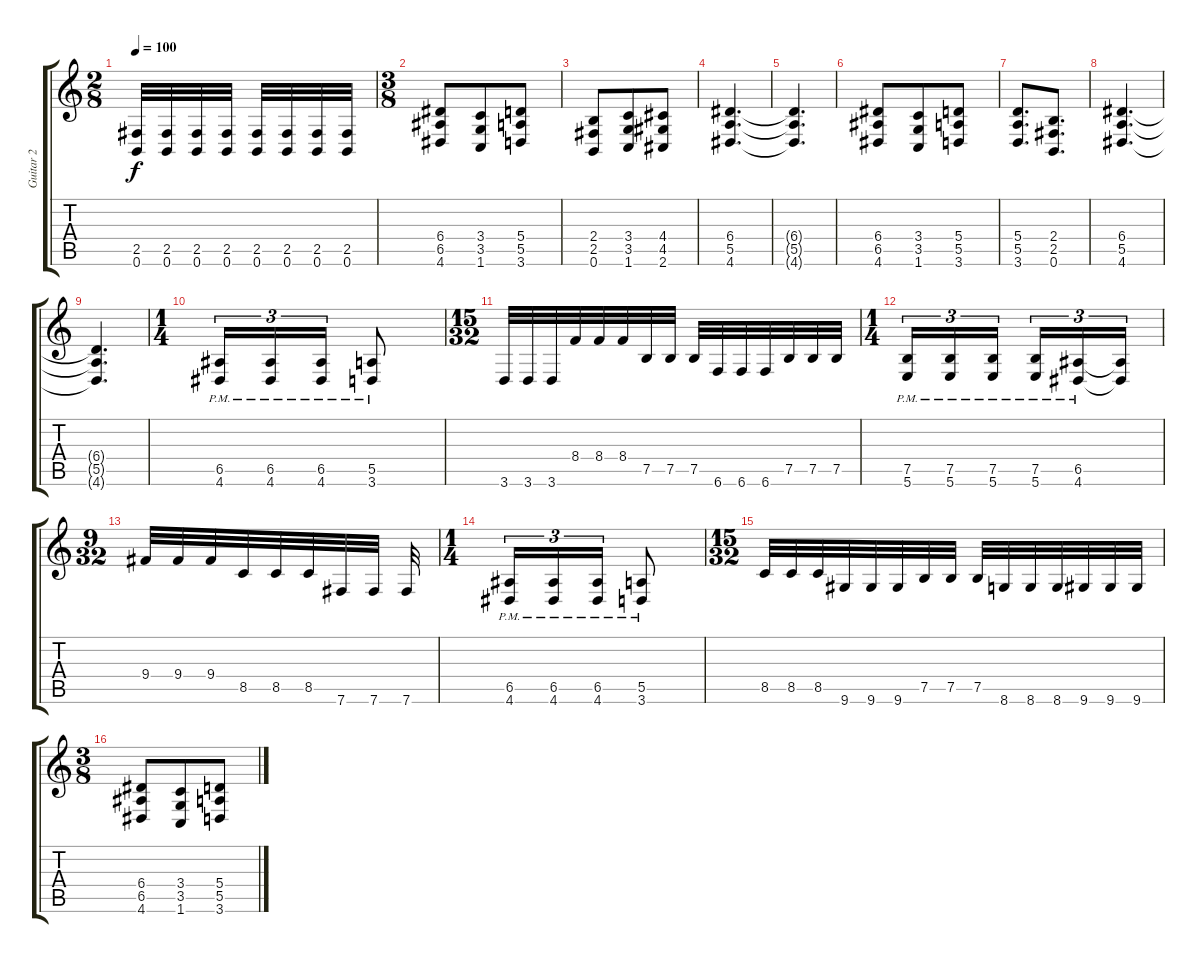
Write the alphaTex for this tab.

\track ("Guitar 2" "Guitar 2") {instrument distortionguitar}
\staff {score tabs}
\tuning (B3 Gb3 D3 A2 E2 B1) {hide}
\ts (2 8)
\tempo 100
\clef g2
\ks c
(2.5 0.6).32{dy f} (2.5 0.6).32 (2.5 0.6).32 (2.5 0.6).32 (2.5 0.6).32 (2.5 0.6).32 (2.5 0.6).32 (2.5 0.6).32 |
\ts (3 8)
(6.4 6.5 4.6).8 (3.4 3.5 1.6).8 (5.4 5.5 3.6).8 |
(2.4 2.5 0.6).8 (3.4 3.5 1.6).8 (4.4 4.5 2.6).8 |
(6.4 5.5 4.6).4{d} |
(6.4{t} 5.5{t} 4.6{t}).4{d} |
(6.4 6.5 4.6).8 (3.4 3.5 1.6).8 (5.4 5.5 3.6).8 |
(5.4 5.5 3.6).8{d} (2.4 2.5 0.6).8{d} |
(6.4 5.5 4.6).4{d} |
(6.4{t} 5.5{t} 4.6{t}).4{d} |
\ts (1 4)
(6.5{pm} 4.6{pm}).16{tu (3 2)} (6.5{pm} 4.6{pm}).16{tu (3 2)} (6.5{pm} 4.6{pm}).16{tu (3 2)} (5.5{pm} 3.6{pm}).8 |
\ts (15 32)
3.6.32 3.6.32 3.6.32 8.4.32 8.4.32 8.4.32 7.5.32 7.5.32 7.5.32 6.6.32 6.6.32 6.6.32 7.5.32 7.5.32 7.5.32 |
\ts (1 4)
(7.5{pm} 5.6{pm}).16{tu (3 2)} (7.5{pm} 5.6{pm}).16{tu (3 2)} (7.5{pm} 5.6{pm}).16{tu (3 2) beam splitsecondary} (7.5{pm} 5.6{pm}).16{tu (3 2)} (6.5{pm} 4.6).16{tu (3 2)} (6.5{t} 4.6{t}).16{tu (3 2)} |
\ts (9 32)
9.4.32 9.4.32 9.4.32 8.5.32 8.5.32 8.5.32 7.6.32 7.6.32 7.6.32 |
\ts (1 4)
(6.5{pm} 4.6{pm}).16{tu (3 2)} (6.5{pm} 4.6{pm}).16{tu (3 2)} (6.5{pm} 4.6{pm}).16{tu (3 2)} (5.5{pm} 3.6{pm}).8 |
\ts (15 32)
8.5.32 8.5.32 8.5.32 9.6.32 9.6.32 9.6.32 7.5.32 7.5.32 7.5.32 8.6.32 8.6.32 8.6.32 9.6.32 9.6.32 9.6.32 |
\ts (3 8)
(6.4 6.5 4.6).8 (3.4 3.5 1.6).8 (5.4 5.5 3.6).8
